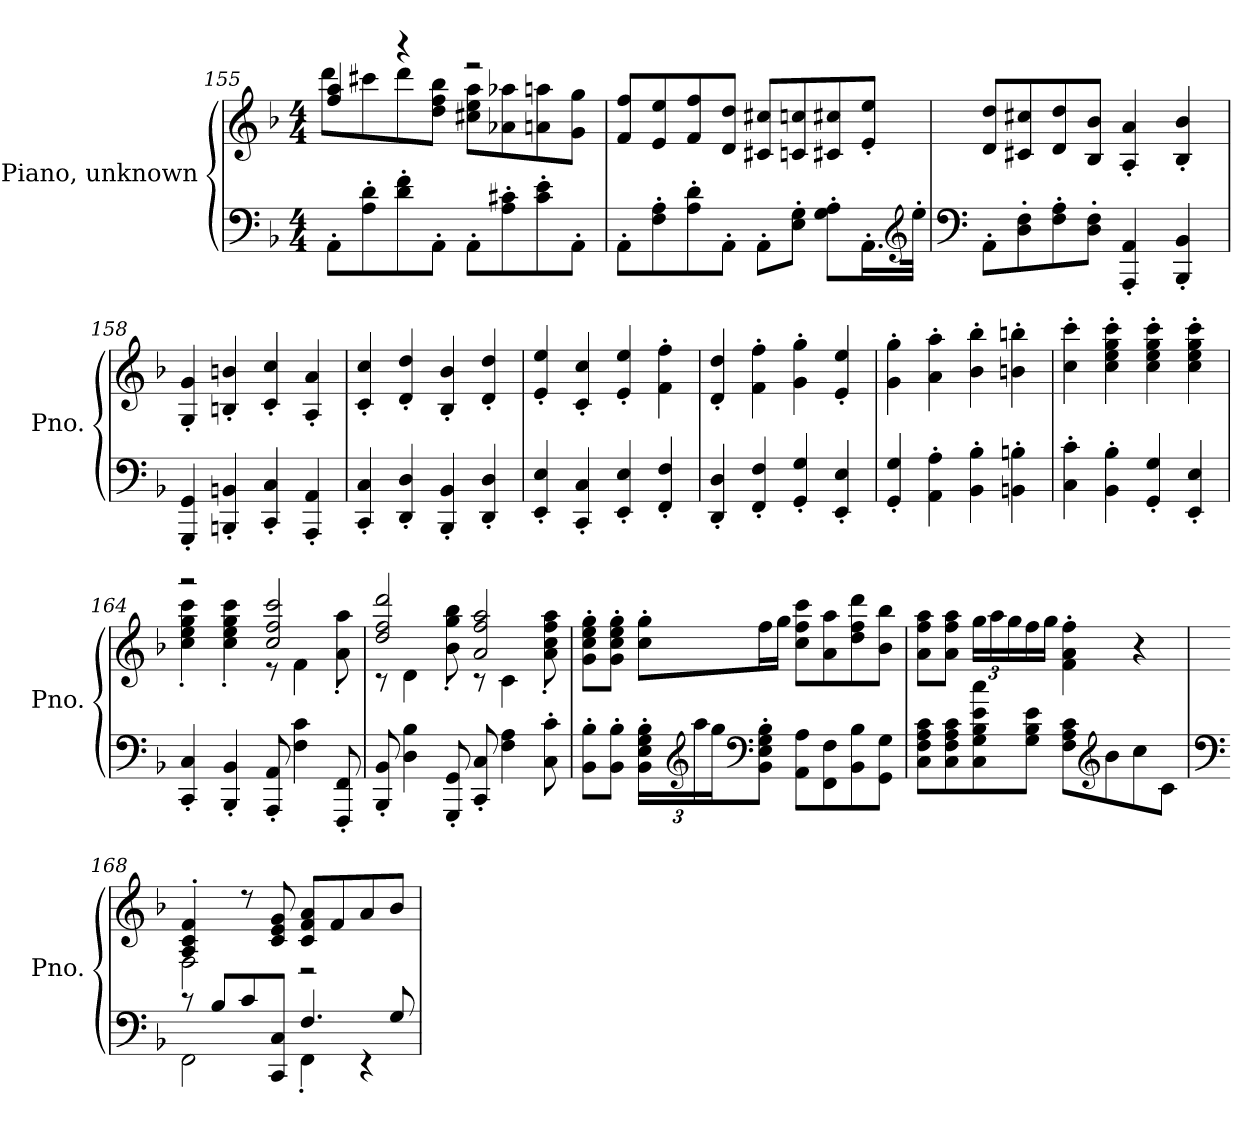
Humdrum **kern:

**kern	**kern
*part1	*part1
*staff2	*staff1
*I"Piano, unknown	*
*I'Pno.	*
!!LO:LB:g=z
*clefF4	*clefG2
*k[b-]	*k[b-]
*M4/4	*M4/4
=155	=155
*	*^
8AA'\L	4ff/ 4aa/	8ddd\L
8A\' 8d\'	.	8ccc#X\
8d\' 8f\'	4r	8ddd\
8AA'\J	.	8dd\ 8ff\ 8bb-\J
8AA'\L	2r	8cc#X\ 8ee\ 8aa\L
8A\' 8c#X\'	.	8a-X\ 8aa-X\
8c#\' 8e\'	.	8an\ 8aan\
8AA'\J	.	8g\ 8gg\J
*	*v	*v
=156	=156
8AA'\L	8f/ 8ff/L
8F\' 8A\'	8e/ 8ee/
8A\' 8d\'	8f/ 8ff/
8AA'\J	8d/ 8dd/J
8AA'\L	8c#X/ 8cc#X/L
8E\' 8G\'J	8cn/ 8ccn/
8G\' 8A\'L	8c#X/ 8cc#X/
16.AA'\L	8e/' 8ee/'J
*clefG2	*
32ee'\JJk	.
=157	=157
*clefF4	*
8AA'\L	8d/ 8dd/L
8D\' 8F\'	8c#X/ 8cc#X/
8F\' 8A\'	8d/ 8dd/
8D\' 8F\'J	8B-/ 8b-/J
4AAA/' 4AA/'	4A/' 4a/'
4BBB-/' 4BB-/'	4B-/' 4b-/'
=158	=158
4GGG/' 4GG/'	4G/' 4g/'
4BBBn/' 4BBn/'	4Bn/' 4bn/'
4CC/' 4C/'	4c/' 4cc/'
4AAA/' 4AA/'	4A/' 4a/'
!!LO:LB:g=z
=159	=159
4CC/' 4C/'	4c/' 4cc/'
4DD/' 4D/'	4d/' 4dd/'
4BBB-/' 4BB-/'	4B-/' 4b-/'
4DD/' 4D/'	4d/' 4dd/'
=160	=160
4EE/' 4E/'	4e/' 4ee/'
4CC/' 4C/'	4c/' 4cc/'
4EE/' 4E/'	4e/' 4ee/'
4FF/' 4F/'	4f\' 4ff\'
=161	=161
4DD/' 4D/'	4d/' 4dd/'
4FF/' 4F/'	4f\' 4ff\'
4GG/' 4G/'	4g\' 4gg\'
4EE/' 4E/'	4e/' 4ee/'
=162	=162
4GG/' 4G/'	4g\' 4gg\'
4AA\' 4A\'	4a\' 4aa\'
4BB-\' 4B-\'	4b-\' 4bb-\'
4BBn\' 4Bn\'	4bn\' 4bbn\'
=163	=163
4C\' 4c\'	4cc\' 4ccc\'
4BB-\' 4B-\'	4cc\' 4ee\' 4gg\' 4ccc\'
4GG/' 4G/'	4cc\' 4ee\' 4gg\' 4ccc\'
4EE/' 4E/'	4cc\' 4ee\' 4gg\' 4ccc\'
=164	=164
*	*^
4CC/' 4C/'	2r	4cc\' 4ee\' 4gg\' 4ccc\'
4BBB-/' 4BB-/'	.	4cc\' 4ee\' 4gg\' 4ccc\'
8AAA/' 8AA/'	2cc/ 2ff/ 2ccc/	8r
4F\ 4c\	.	4f\
8FFF/' 8FF/'	.	8a\' 8aa\'
!!LO:LB:g=z	!!
=165	=165	=165
8BBB-/' 8BB-/'	2dd/ 2ff/ 2ddd/	8r
4D\ 4B-\	.	4d\
8GGG/' 8GG/'	.	8b-\' 8gg\' 8bb-\'
8CC/' 8C/'	2a/ 2ff/ 2aa/	8r
4F\ 4A\	.	4c\
8C\' 8c\'	.	8a\' 8cc\' 8ff\' 8aa\'
*	*v	*v
=166	=166
8BB-\' 8B-\'L	8g\' 8cc\' 8ee\' 8gg\'L
8BB-\' 8B-\'J	8g\' 8cc\' 8ee\' 8gg\'J
*Xbrackettup	*
24BB-\' 24E\' 24G\' 24B-\'LL	8cc\' 8gg\'L
*clefG2	*
24aa\	.
24gg\J	.
*clefF4	*
8BB-\' 8E\' 8G\' 8B-\'J	16ff\L
.	16gg\JJ
8AA\ 8A\L	8cc\ 8ff\ 8ccc\L
8FF\ 8F\	8a\ 8aa\
8BB-\ 8B-\	8dd\ 8ff\ 8ddd\
8GG\ 8G\J	8b-\ 8bb-\J
=167	=167
8C\ 8F\ 8A\ 8c\L	8a\ 8ff\ 8aa\L
8C\ 8F\ 8A\ 8c\	8a\ 8ff\ 8aa\J
*	*Xbrackettup
8C\ 8G\ 8B-\ 8e\ 8cc\	24gg\LL
.	24aa\
.	24gg\
8G\ 8B-\ 8e\J	16ff\
.	16gg\JJ
8F\ 8A\ 8c\L	4f\' 4a\' 4ff\'
*clefG2	*
8b-\	.
8cc\	4r
8c\J	.
!!LO:LB:g=z
=168	=168
*clefF4	*
*^	*^
8r	2FF\	4A/' 4c/' 4f/'	2F\
8B-/L	.	.	.
8c/	.	8r	.
8CC/ 8C/J	.	8c/ 8e/ 8g/	.
4.F/	4FF'\	8c/ 8f/ 8a/L	2r
.	.	8f/	.
.	4r	8a/	.
8G/	.	8b-/J	.
*v	*v	*	*
*	*v	*v
=	=
*-	*-
